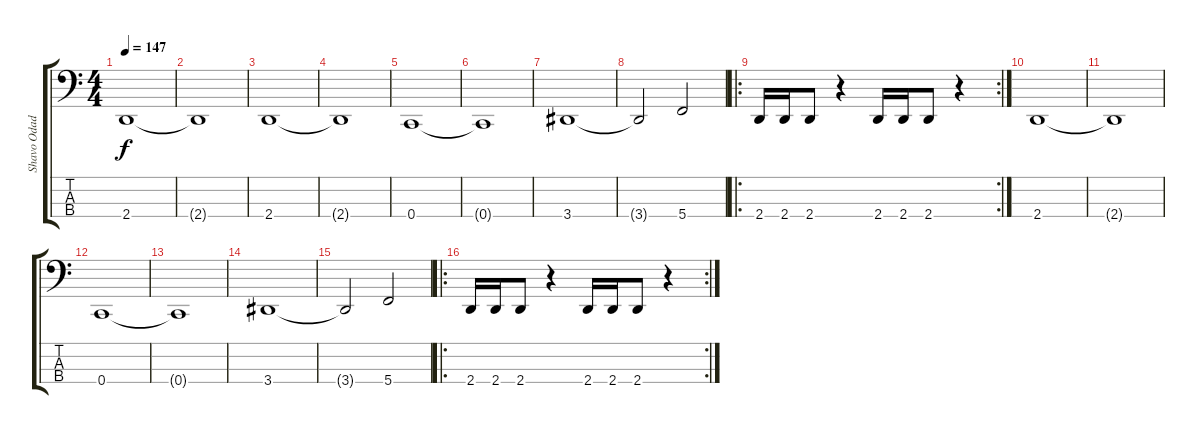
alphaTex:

\track ("Shavo Odadjian" "Shavo Odad") {instrument electricbasspick}
\staff {score tabs}
\tuning (F2 C2 G1 C1) {hide}
\ts (4 4)
\tempo 147
\clef f4
\ks c
2.4.1{dy f} |
2.4{t}.1 |
2.4.1 |
2.4{t}.1 |
0.4.1 |
0.4{t}.1 |
3.4.1 |
3.4{t}.2 5.4.2 |
\ro
\rc 2
2.4.16 2.4.16 2.4.8 r.4 2.4.16 2.4.16 2.4.8 r.4 |
2.4.1 |
2.4{t}.1 |
0.4.1 |
0.4{t}.1 |
3.4.1 |
3.4{t}.2 5.4.2 |
\ro
\rc 2
2.4.16 2.4.16 2.4.8 r.4 2.4.16 2.4.16 2.4.8 r.4
